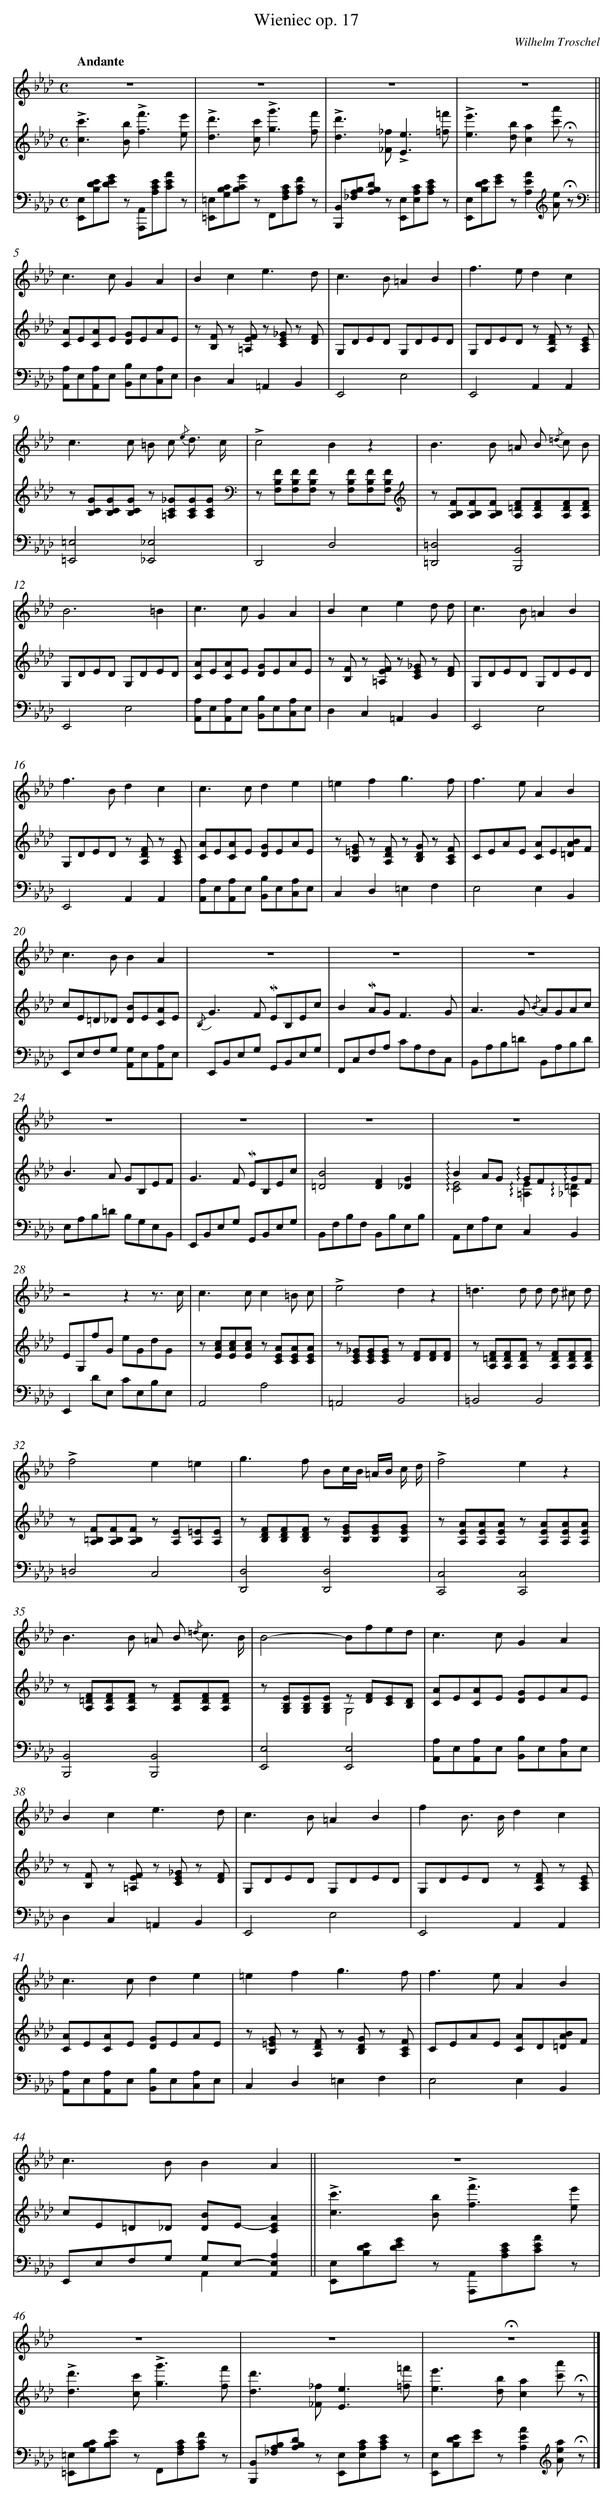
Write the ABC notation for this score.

X:1
T: Wieniec op. 17
C: Wilhelm Troschel
L: 1/8
M: C
Q: "Andante"
V: 1 clef=treble
V: 2 clef=treble
V: 3 clef=bass
K: Ab
[V:1] z8 |
[V:2] !accent![c2c'2]>[B2b2]!accent![f3f'3][ee'] |
[V:3] [E,,E,][B,DE][DEG] z [A,,,A,,][A,CE][CEA] z |
[V:1] z8 |
[V:2] !accent![d2d'2]>[c2c'2]!accent![g3g'3][ff'] |
[V:3] [=E,,=E,][G,B,C][B,CG] z F,,[F,A,C][A,CF] z |
[V:1] z8 |
[V:2] !accent![d2d'2]>[_F2_f2]!accent![E3e3][=f=f'] |
[V:3] [B,,,B,,][_F,A,B,][A,B,D] z [E,,E,][E,A,C][A,CE] z |
[V:1] z8 ||
[V:2] !accent![e2e'2]>[d2b2][c2a2][c'a'] !fermata!z ||
[V:3] [E,,E,][B,DE][EG] z[A,2E2A2][K:clef=treble][Ae] !fermata!z[K:clef=bass] ||
[V:1] c2>c2G2A2 |
[V:2] [CA]E[CA]E [DG]EAE |
[V:3] [A,,A,]E,[A,,A,]E, [B,,B,]E,[C,A,]E, |
[V:1] B2c2e3d |
[V:2] z [B,F] z [=A,EF] z [CE_G] z [DF] |
[V:3] D,2C,2=A,,2B,,2 |
[V:1] c2>B2=A2B2 |
[V:2] G,DED G,DED |
[V:3] E,,4E,4 |
[V:1] f2>e2d2c2 |
[V:2] G,DED z [A,DF] z [A,CE] |
[V:3] E,,4A,,2A,,2 |
[V:1] c2>c2 =B c {/e} d3/ c/ |
[V:2] z [B,CG][B,CG][B,CG] z [=A,C_G][A,CG][A,CG][K:clef=bass] |
[V:3] [=E,,4=E,4][_E,,4_E,4] |
[V:1] !accent!c4B2z2 |
[V:2] z [F,B,F][F,B,F][F,B,F] z [F,B,F][F,B,F][F,B,F][K:clef=treble] |
[V:3] D,,4D,4 |
[V:1] B2>B2 =A B {/=d} c B |
[V:2] z [A,B,F][A,B,F][A,B,F] [A,=DF][A,DF][A,DF][A,DF] |
[V:3] [=D,,4=D,4][B,,,4B,,4] |
[V:1] B6=B2 |
[V:2] G,DED G,DED |
[V:3] E,,4E,4 |
[V:1] c2>c2G2A2 |
[V:2] [CA]E[CA]E [DG]EAE |
[V:3] [A,,A,]E,[A,,A,]E, [B,,B,]E,[C,A,]E, |
[V:1] B2c2e2d d |
[V:2] z [B,F] z [=A,EF] z [CE_G] z [DF] |
[V:3] D,2C,2=A,,2B,,2 |
[V:1] c2>B2=A2B2 |
[V:2] G,DED G,DED |
[V:3] E,,4E,4 |
[V:1] f2>B2d2c2 |
[V:2] G,DED z [A,DF] z [A,CE] |
[V:3] E,,4A,,2A,,2 |
[V:1] c2>c2d2e2 |
[V:2] [CA]E[CA]E [DG]EAE |
[V:3] [A,,A,]E,[A,,A,]E, [B,,B,]E,[C,A,]E, |
[V:1] =e2f2g3f |
[V:2] z [B,=EG] z [A,DF] z [B,DG] z [A,CF] |
[V:3] C,2D,2=E,2F,2 |
[V:1] f2>e2A2B2 |
[V:2] CEAE [CA]E[=DAB]F |
[V:3] E,4E,2B,,2 |
[V:1] c2>B2B2A2 |
[V:2] cE=D_D [DB]E[CA]E |
[V:3] E,,E,F,G, [A,,G,]E,[A,,A,]E, |
[V:1] z8 |
[V:2] {/B,}G2>F2 !mordent!EB,Ec |
[V:3] E,,B,,E,G, G,,B,,E,G, |
[V:1] z8 |
[V:2] B2!mordent!AG2<F2G |
[V:3] F,,C,F,A, CA,F,C, |
[V:1] z8 |
[V:2] A2>G2 {/B} AGAc |
[V:3] B,,A,B,=D B,,A,B,D |
[V:1] z8 |
[V:2] B2>A2 GB,EF |
[V:3] E,A,B,=D B,G,E,B,, |
[V:1] z8 |
[V:2] G2>F2 !mordent!EB,Ec |
[V:3] E,,B,,E,G, G,,B,,E,G, |
[V:1] z8 |
[V:2] [=D4B4][D2F2][_D2G2] |
[V:3] B,,F,B,F, B,,B,E,B, |
[V:1] z8 |
[V:2] !arpeggio!B2AG !arpeggio!GF!arpeggio!GF & !arpeggio![C4E4]!arpeggio![=A,2E2]!arpeggio![_A,2=D2] |
[V:3] A,,E,A,E,C,2B,,2 |
[V:1] z4z2z3/ c/ |
[V:2] EG,fG eGdG |
[V:3] E,,2DE, CE,B,E, |
[V:1] c2>c2c2=B c |
[V:2] z [EAc][EAc][EAc] z [CEA][CEA][CEA] |
[V:3] A,,4A,4 |
[V:1] !accent!e4d2z2 |
[V:2] z [CE_G][CEG][CEG] z [DF][DF][DF] |
[V:3] =A,,4B,,4 |
[V:1] =d2>d2 d d ^c d |
[V:2] z [A,=DF][A,DF][A,DF] z [A,DF][A,DF][A,DF] |
[V:3] =B,,4B,,4 |
[V:1] !accent!f4e2=e2 |
[V:2] z [A,=B,F][A,B,F][A,B,F] z [A,E][A,=E][A,E] |
[V:3] =D,4C,4 |
[V:1] g2>f2 Bc/B/ =A/B/ c/ d/ |
[V:2] z [B,DF][B,DF][B,DF] z [B,EG][B,EG][B,EG] |
[V:3] [D,,4D,4][D,,4D,4] |
[V:1] !accent!f4e2z2 |
[V:2] z [A,EA][A,EA][A,EA] z [A,EA][A,EA][A,EA] |
[V:3] [C,,4C,4][C,,4C,4] |
[V:1] B2>B2 =A B {/=d} c3/ B/ |
[V:2] z [A,=DF][A,DF][A,DF] z [A,DF][A,DF][A,DF] |
[V:3] [B,,,4B,,4][B,,,4B,,4] |
[V:1] B4-Bfed |
[V:2] z [G,B,E][G,B,E][G,B,E] z [DF][CE][B,D] & x4G,4 |
[V:3] [E,,4E,4][E,,4E,4] |
[V:1] c2>c2G2A2 |
[V:2] [CA]E[CA]E [DG]EAE |
[V:3] [A,,A,]E,[A,,A,]E, [B,,B,]E,[C,A,]E, |
[V:1] B2c2e3d |
[V:2] z [B,F] z [=A,EF] z [CE_G] z [DF] |
[V:3] D,2C,2=A,,2B,,2 |
[V:1] c2>B2=A2B2 |
[V:2] G,DED G,DED |
[V:3] E,,4E,4 |
[V:1] f2B> Bd2c2 |
[V:2] G,DED z [A,DF] z [A,CE] |
[V:3] E,,4A,,2A,,2 |
[V:1] c2>c2d2e2 |
[V:2] [CA]E[CA]E [DG]EAE |
[V:3] [A,,A,]E,[A,,A,]E, [B,,B,]E,[C,A,]E, |
[V:1] =e2f2g3f |
[V:2] z [B,=EG] z [A,DF] z [B,DG] z [A,CF] |
[V:3] C,2D,2=E,2F,2 |
[V:1] f2>e2A2B2 |
[V:2] CEAE [CA]D[=DAB]F |
[V:3] E,4E,2B,,2 |
[V:1] c2>B2B2A2 ||
[V:2] cE=D_D [DB]E-[C2E2A2] ||
[V:3] E,,E,F,G, G,E,-[A,,2E,2A,2] & x4A,,2-x2 ||
[V:1] z8 |
[V:2] !accent![c2c'2]>[B2b2]!accent![f3f'3][ee'] |
[V:3] [E,,E,][B,DE][DEG] z [A,,,A,,][A,CE][CEA] z |
[V:1] z8 |
[V:2] !accent![d2d'2]>[c2c'2]!accent![g3g'3][ff'] |
[V:3] [=E,,=E,][G,B,C][B,CG] z F,,[F,A,C][A,CF] z |
[V:1] z8 |
[V:2] [d2d'2]>[_F2_f2][E3e3][=f=f'] |
[V:3] [B,,,B,,][_F,A,B,][A,B,D] z [E,,E,][E,A,C][A,CE] z |
[V:1] !fermata!z8 |]
[V:2] [e2e'2]>[d2b2][c2a2][c'a'] !fermata!z |]
[V:3] [E,,E,][B,DE][EG] z[A,2E2A2][K:clef=treble][Aea] !fermata!z |]
